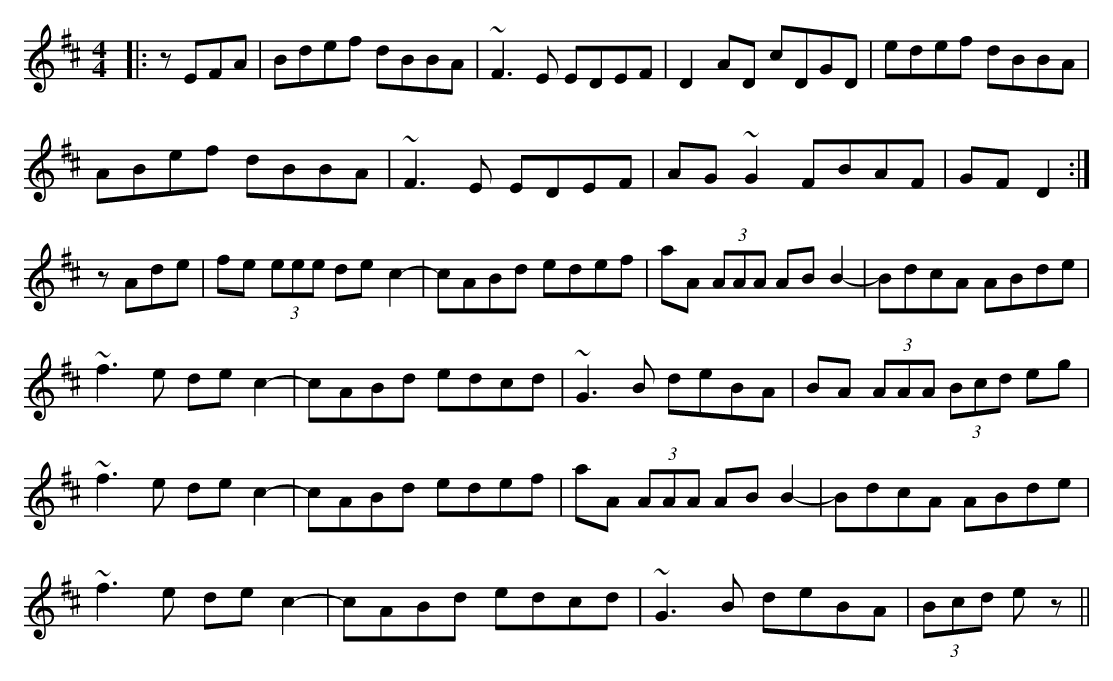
X:1
M:4/4
K:Bmin
|:zEFA|Bdef dBBA|~F3E EDEF|D2AD cDGD|edef dBBA|
ABef dBBA|~F3E EDEF|AG~G2 FBAF|GFD2:|
zAde|fe (3eee dec2-|cABd edef|aA (3AAA ABB2-|BdcA ABde|
~f3e dec2-|cABd edcd|~G3B deBA|BA (3AAA (3Bcd eg|
~f3e dec2-|cABd edef|aA (3AAA ABB2-|BdcA ABde|
~f3e dec2-|cABd edcd|~G3B deBA|(3Bcd ez||
